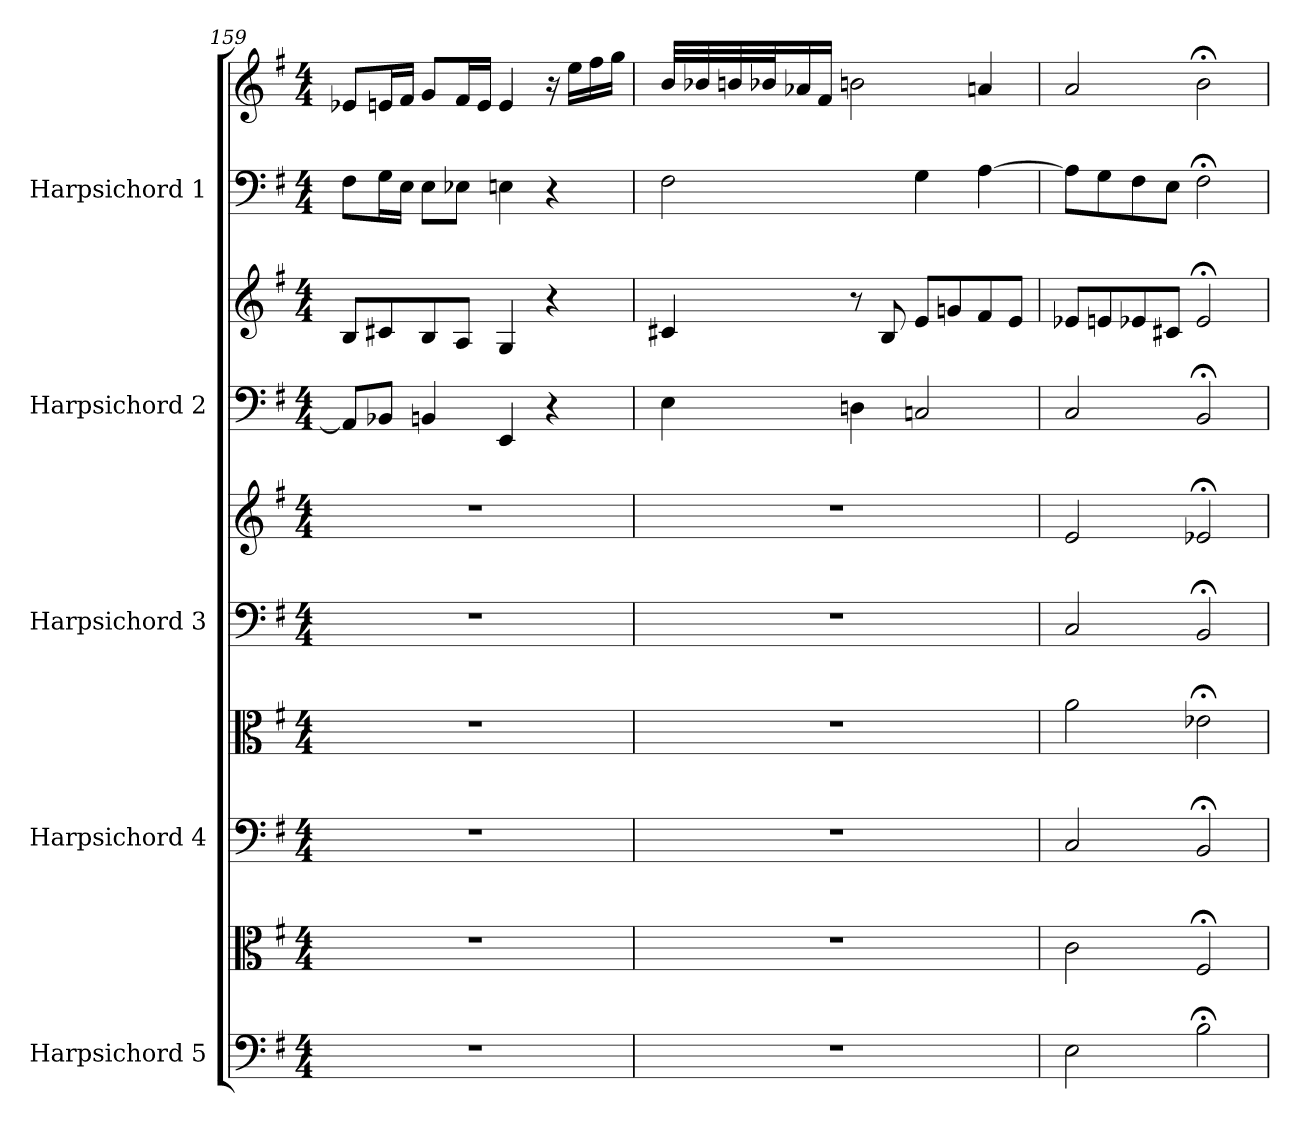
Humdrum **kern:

**kern	**kern	**kern	**kern	**kern	**kern	**kern	**kern	**kern	**kern
*part5	*part5	*part4	*part4	*part3	*part3	*part2	*part2	*part1	*part1
*staff10	*staff9	*staff8	*staff7	*staff6	*staff5	*staff4	*staff3	*staff2	*staff1
*I"Harpsichord 5	*	*I"Harpsichord 4	*	*I"Harpsichord 3	*	*I"Harpsichord 2	*	*I"Harpsichord 1	*
*I'Hp	*	*I'Hp	*	*I'Hp	*	*I'Hp	*	*I'Hp	*
*clefF4	*clefC3	*clefF4	*clefC3	*clefF4	*clefG2	*clefF4	*clefG2	*clefF4	*clefG2
*k[f#]	*k[f#]	*k[f#]	*k[f#]	*k[f#]	*k[f#]	*k[f#]	*k[f#]	*k[f#]	*k[f#]
*M4/4	*M4/4	*M4/4	*M4/4	*M4/4	*M4/4	*M4/4	*M4/4	*M4/4	*M4/4
=159	=159	=159	=159	=159	=159	=159	=159	=159	=159
1r	1r	1r	1r	1r	1r	8AA/L]	8B/L	8F#\L	8e-X/L
.	.	.	.	.	.	8BB-X/J	8c#X/	16G\L	16en/L
.	.	.	.	.	.	.	.	16E\JJ	16f#/JJ
.	.	.	.	.	.	4BBn/	8B/	8E\L	8g/L
.	.	.	.	.	.	.	8A/J	8E-X\J	16f#/L
.	.	.	.	.	.	.	.	.	16e/JJ
.	.	.	.	.	.	4EE/	4G/	4En\	4e/
.	.	.	.	.	.	4r	4r	4r	16r
.	.	.	.	.	.	.	.	.	16ee\LL
.	.	.	.	.	.	.	.	.	16ff#\
.	.	.	.	.	.	.	.	.	16gg\JJ
=160	=160	=160	=160	=160	=160	=160	=160	=160	=160
1r	1r	1r	1r	1r	1r	4E\	4c#X/	2F#\	32b/LLL
.	.	.	.	.	.	.	.	.	32b-X/
.	.	.	.	.	.	.	.	.	32bn/
.	.	.	.	.	.	.	.	.	32b-X/J
.	.	.	.	.	.	.	.	.	16a-X/
.	.	.	.	.	.	.	.	.	16f#/JJ
.	.	.	.	.	.	4Dn\	8r	.	2bn\
.	.	.	.	.	.	.	8B/	.	.
.	.	.	.	.	.	2Cn/	8e/L	4G\	.
.	.	.	.	.	.	.	8gn/	.	.
.	.	.	.	.	.	.	8f#/	[4A\	4an/
.	.	.	.	.	.	.	8e/J	.	.
!!LO:PB:g=z
=161	=161	=161	=161	=161	=161	=161	=161	=161	=161
2E\	2c\	2C/	2a\	2C/	2e/	2C/	8e-X/L	8A\L]	2a/
.	.	.	.	.	.	.	8en/	8G\	.
.	.	.	.	.	.	.	8e-X/	8F#\	.
.	.	.	.	.	.	.	8c#X/J	8E\J	.
2B;<\	2F#;</	2BB;</	2e-X;<\	2BB;</	2e-X;</	2BB;</	2e-;</	2F#;<\	2b;<\
=	=	=	=	=	=	=	=	=	=
*-	*-	*-	*-	*-	*-	*-	*-	*-	*-
